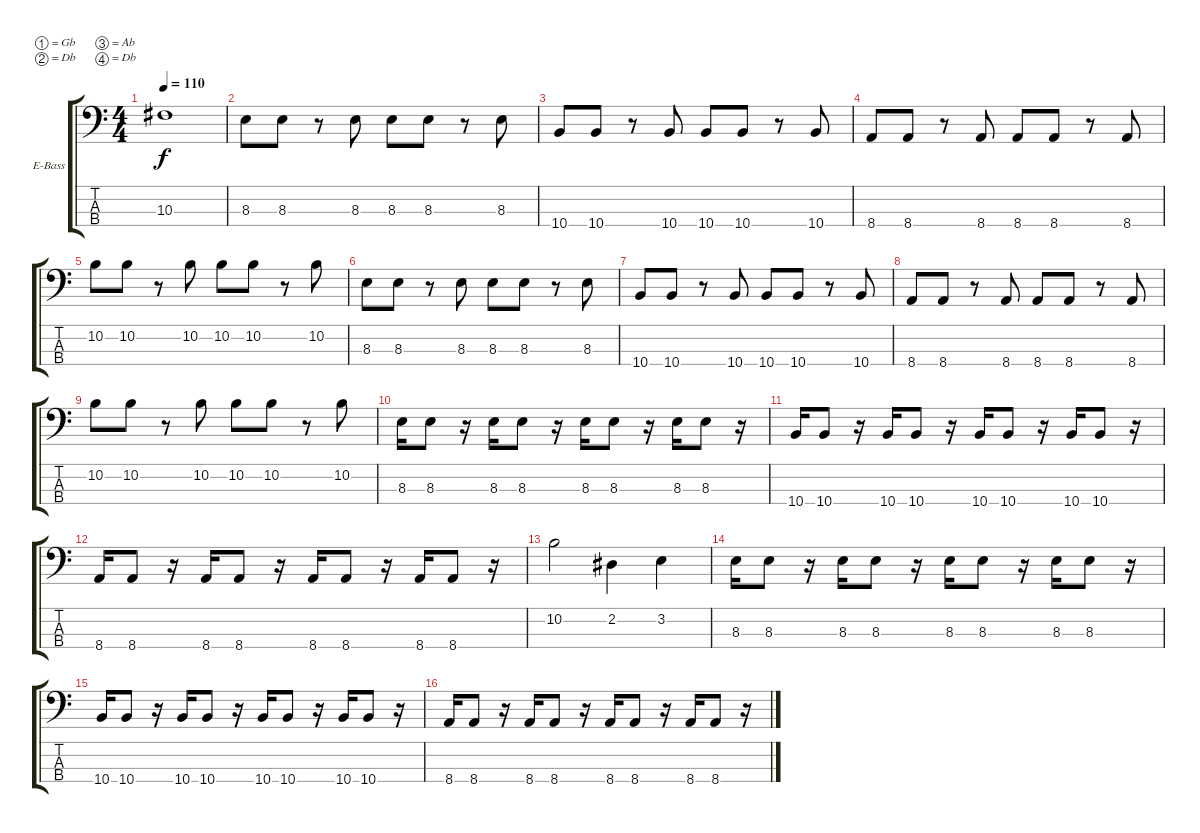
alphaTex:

\bracketExtendMode groupsimilarinstruments
\firstSystemTrackNameOrientation horizontal
\otherSystemsTrackNameOrientation horizontal
\track ("Electric Bass" "E-Bass") {instrument electricbassfinger}
\staff {score tabs}
\tuning (Gb2 Db2 Ab1 Db1)
\ts (4 4)
\tempo 110
\clef f4
\ks c
10.3.1{dy f} |
8.3.8 8.3.8 r.8 8.3.8 8.3.8 8.3.8 r.8 8.3.8 |
10.4.8 10.4.8 r.8 10.4.8 10.4.8 10.4.8 r.8 10.4.8 |
8.4.8 8.4.8 r.8 8.4.8 8.4.8 8.4.8 r.8 8.4.8 |
10.2.8 10.2.8 r.8 10.2.8 10.2.8 10.2.8 r.8 10.2.8 |
8.3.8 8.3.8 r.8 8.3.8 8.3.8 8.3.8 r.8 8.3.8 |
10.4.8 10.4.8 r.8 10.4.8 10.4.8 10.4.8 r.8 10.4.8 |
8.4.8 8.4.8 r.8 8.4.8 8.4.8 8.4.8 r.8 8.4.8 |
10.2.8 10.2.8 r.8 10.2.8 10.2.8 10.2.8 r.8 10.2.8 |
8.3.16 8.3.8 r.16 8.3.16 8.3.8 r.16 8.3.16 8.3.8 r.16 8.3.16 8.3.8 r.16 |
10.4.16 10.4.8 r.16 10.4.16 10.4.8 r.16 10.4.16 10.4.8 r.16 10.4.16 10.4.8 r.16 |
8.4.16 8.4.8 r.16 8.4.16 8.4.8 r.16 8.4.16 8.4.8 r.16 8.4.16 8.4.8 r.16 |
10.2.2 2.2.4 3.2.4 |
8.3.16 8.3.8 r.16 8.3.16 8.3.8 r.16 8.3.16 8.3.8 r.16 8.3.16 8.3.8 r.16 |
10.4.16 10.4.8 r.16 10.4.16 10.4.8 r.16 10.4.16 10.4.8 r.16 10.4.16 10.4.8 r.16 |
8.4.16 8.4.8 r.16 8.4.16 8.4.8 r.16 8.4.16 8.4.8 r.16 8.4.16 8.4.8 r.16
